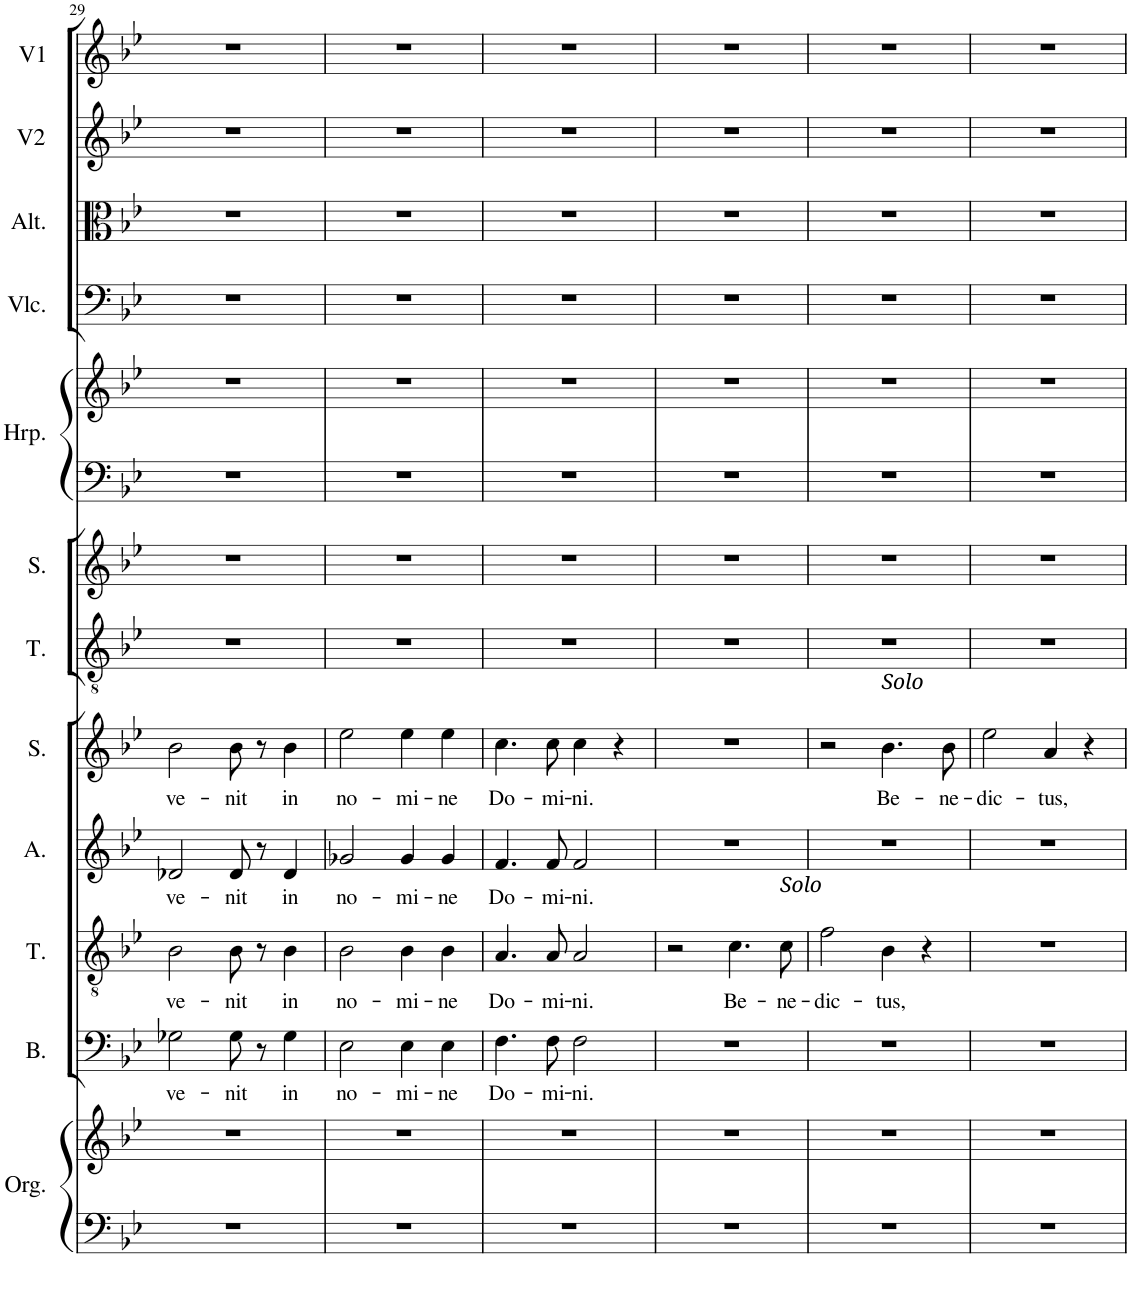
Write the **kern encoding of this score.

**kern	**kern	**kern	**text	**kern	**text	**kern	**text	**kern	**text	**kern	**kern	**kern	**kern	**kern	**kern	**kern	**kern
*part12	*part12	*part11	*part11	*part10	*part10	*part9	*part9	*part8	*part8	*part7	*part6	*part5	*part5	*part4	*part3	*part2	*part1
*staff14	*staff13	*staff12	*staff12	*staff11	*staff11	*staff10	*staff10	*staff9	*staff9	*staff8	*staff7	*staff6	*staff5	*staff4	*staff3	*staff2	*staff1
*I"Orgue	*	*I"Bass	*	*I"Ténor	*	*I"Alto	*	*I"Soprano	*	*I"Ténor Solo	*I"Soprano Solo	*I"Harpe	*	*I"Violoncelle	*I"Alto	*I"Violon 2	*I"Violon 1
*I'Org.	*	*I'B.	*	*I'T.	*	*I'A.	*	*I'S.	*	*I'T.	*I'S.	*I'Hrp.	*	*I'Vlc.	*I'Alt.	*I'V2	*I'V1
!!LO:PB:g=z
*clefF4	*clefG2	*clefF4	*	*clefGv2	*	*clefG2	*	*clefG2	*	*clefGv2	*clefG2	*clefF4	*clefG2	*clefF4	*clefC3	*clefG2	*clefG2
*k[b-e-]	*k[b-e-]	*k[b-e-]	*	*k[b-e-]	*	*k[b-e-]	*	*k[b-e-]	*	*k[b-e-]	*k[b-e-]	*k[b-e-]	*k[b-e-]	*k[b-e-]	*k[b-e-]	*k[b-e-]	*k[b-e-]
*M4/4	*M4/4	*M4/4	*	*M4/4	*	*M4/4	*	*M4/4	*	*M4/4	*M4/4	*M4/4	*M4/4	*M4/4	*M4/4	*M4/4	*M4/4
=29	=29	=29	=29	=29	=29	=29	=29	=29	=29	=29	=29	=29	=29	=29	=29	=29	=29
!	!	!	!LO:LY:b	!	!LO:LY:b	!	!LO:LY:b	!	!LO:LY:b	!	!	!	!	!	!	!	!
1r	1r	2G-X\	ve-	2B-\	ve-	2d-X/	ve-	2b-\	ve-	1r	1r	1r	1r	1r	1r	1r	1r
!	!	!	!LO:LY:b	!	!LO:LY:b	!	!LO:LY:b	!	!LO:LY:b	!	!	!	!	!	!	!	!
.	.	8G-\	-nit	8B-\	-nit	8d-/	-nit	8b-\	-nit	.	.	.	.	.	.	.	.
.	.	8r	.	8r	.	8r	.	8r	.	.	.	.	.	.	.	.	.
!	!	!	!LO:LY:b	!	!LO:LY:b	!	!LO:LY:b	!	!LO:LY:b	!	!	!	!	!	!	!	!
.	.	4G-\	in	4B-\	in	4d-/	in	4b-\	in	.	.	.	.	.	.	.	.
=30	=30	=30	=30	=30	=30	=30	=30	=30	=30	=30	=30	=30	=30	=30	=30	=30	=30
!	!	!	!LO:LY:b	!	!LO:LY:b	!	!LO:LY:b	!	!LO:LY:b	!	!	!	!	!	!	!	!
1r	1r	2E-\	no-	2B-\	no-	2g-X/	no-	2ee-\	no-	1r	1r	1r	1r	1r	1r	1r	1r
!	!	!	!LO:LY:b	!	!LO:LY:b	!	!LO:LY:b	!	!LO:LY:b	!	!	!	!	!	!	!	!
.	.	4E-\	-mi-	4B-\	-mi-	4g-/	-mi-	4ee-\	-mi-	.	.	.	.	.	.	.	.
!	!	!	!LO:LY:b	!	!LO:LY:b	!	!LO:LY:b	!	!LO:LY:b	!	!	!	!	!	!	!	!
.	.	4E-\	-ne	4B-\	-ne	4g-/	-ne	4ee-\	-ne	.	.	.	.	.	.	.	.
=31	=31	=31	=31	=31	=31	=31	=31	=31	=31	=31	=31	=31	=31	=31	=31	=31	=31
!	!	!	!LO:LY:b	!	!LO:LY:b	!	!LO:LY:b	!	!LO:LY:b	!	!	!	!	!	!	!	!
1r	1r	4.F\	Do-	4.A/	Do-	4.f/	Do-	4.cc\	Do-	1r	1r	1r	1r	1r	1r	1r	1r
!	!	!	!LO:LY:b	!	!LO:LY:b	!	!LO:LY:b	!	!LO:LY:b	!	!	!	!	!	!	!	!
.	.	8F\	-mi-	8A/	-mi-	8f/	-mi-	8cc\	-mi-	.	.	.	.	.	.	.	.
!	!	!	!LO:LY:b	!	!LO:LY:b	!	!LO:LY:b	!	!LO:LY:b	!	!	!	!	!	!	!	!
.	.	2F\	-ni.	2A/	-ni.	2f/	-ni.	4cc\	-ni.	.	.	.	.	.	.	.	.
.	.	.	.	.	.	.	.	4r	.	.	.	.	.	.	.	.	.
=32	=32	=32	=32	=32	=32	=32	=32	=32	=32	=32	=32	=32	=32	=32	=32	=32	=32
1r	1r	1r	.	2r	.	1r	.	1r	.	1r	1r	1r	1r	1r	1r	1r	1r
!	!	!	!	!	!LO:LY:b	!	!	!	!	!	!	!	!	!	!	!	!
.	.	.	.	4.c\	Be-	.	.	.	.	.	.	.	.	.	.	.	.
!	!	!	!	!LO:TX:a:i:t=Solo	!	!	!	!	!	!	!	!	!	!	!	!	!
!	!	!	!	!	!LO:LY:b	!	!	!	!	!	!	!	!	!	!	!	!
.	.	.	.	8c\	-ne-	.	.	.	.	.	.	.	.	.	.	.	.
=33	=33	=33	=33	=33	=33	=33	=33	=33	=33	=33	=33	=33	=33	=33	=33	=33	=33
!	!	!	!	!	!LO:LY:b	!	!	!	!	!	!	!	!	!	!	!	!
1r	1r	1r	.	2f\	-dic-	1r	.	2r	.	1r	1r	1r	1r	1r	1r	1r	1r
!	!	!	!	!	!	!	!	!LO:TX:a:i:t=Solo	!	!	!	!	!	!	!	!	!
!	!	!	!	!	!LO:LY:b	!	!	!	!LO:LY:b	!	!	!	!	!	!	!	!
.	.	.	.	4B-\	-tus,	.	.	4.b-\	Be-	.	.	.	.	.	.	.	.
.	.	.	.	4r	.	.	.	.	.	.	.	.	.	.	.	.	.
!	!	!	!	!	!	!	!	!	!LO:LY:b	!	!	!	!	!	!	!	!
.	.	.	.	.	.	.	.	8b-\	-ne-	.	.	.	.	.	.	.	.
=34	=34	=34	=34	=34	=34	=34	=34	=34	=34	=34	=34	=34	=34	=34	=34	=34	=34
!	!	!	!	!	!	!	!	!	!LO:LY:b	!	!	!	!	!	!	!	!
1r	1r	1r	.	1r	.	1r	.	2ee-\	-dic-	1r	1r	1r	1r	1r	1r	1r	1r
!	!	!	!	!	!	!	!	!	!LO:LY:b	!	!	!	!	!	!	!	!
.	.	.	.	.	.	.	.	4a/	-tus,	.	.	.	.	.	.	.	.
.	.	.	.	.	.	.	.	4r	.	.	.	.	.	.	.	.	.
=	=	=	=	=	=	=	=	=	=	=	=	=	=	=	=	=	=
*-	*-	*-	*-	*-	*-	*-	*-	*-	*-	*-	*-	*-	*-	*-	*-	*-	*-
